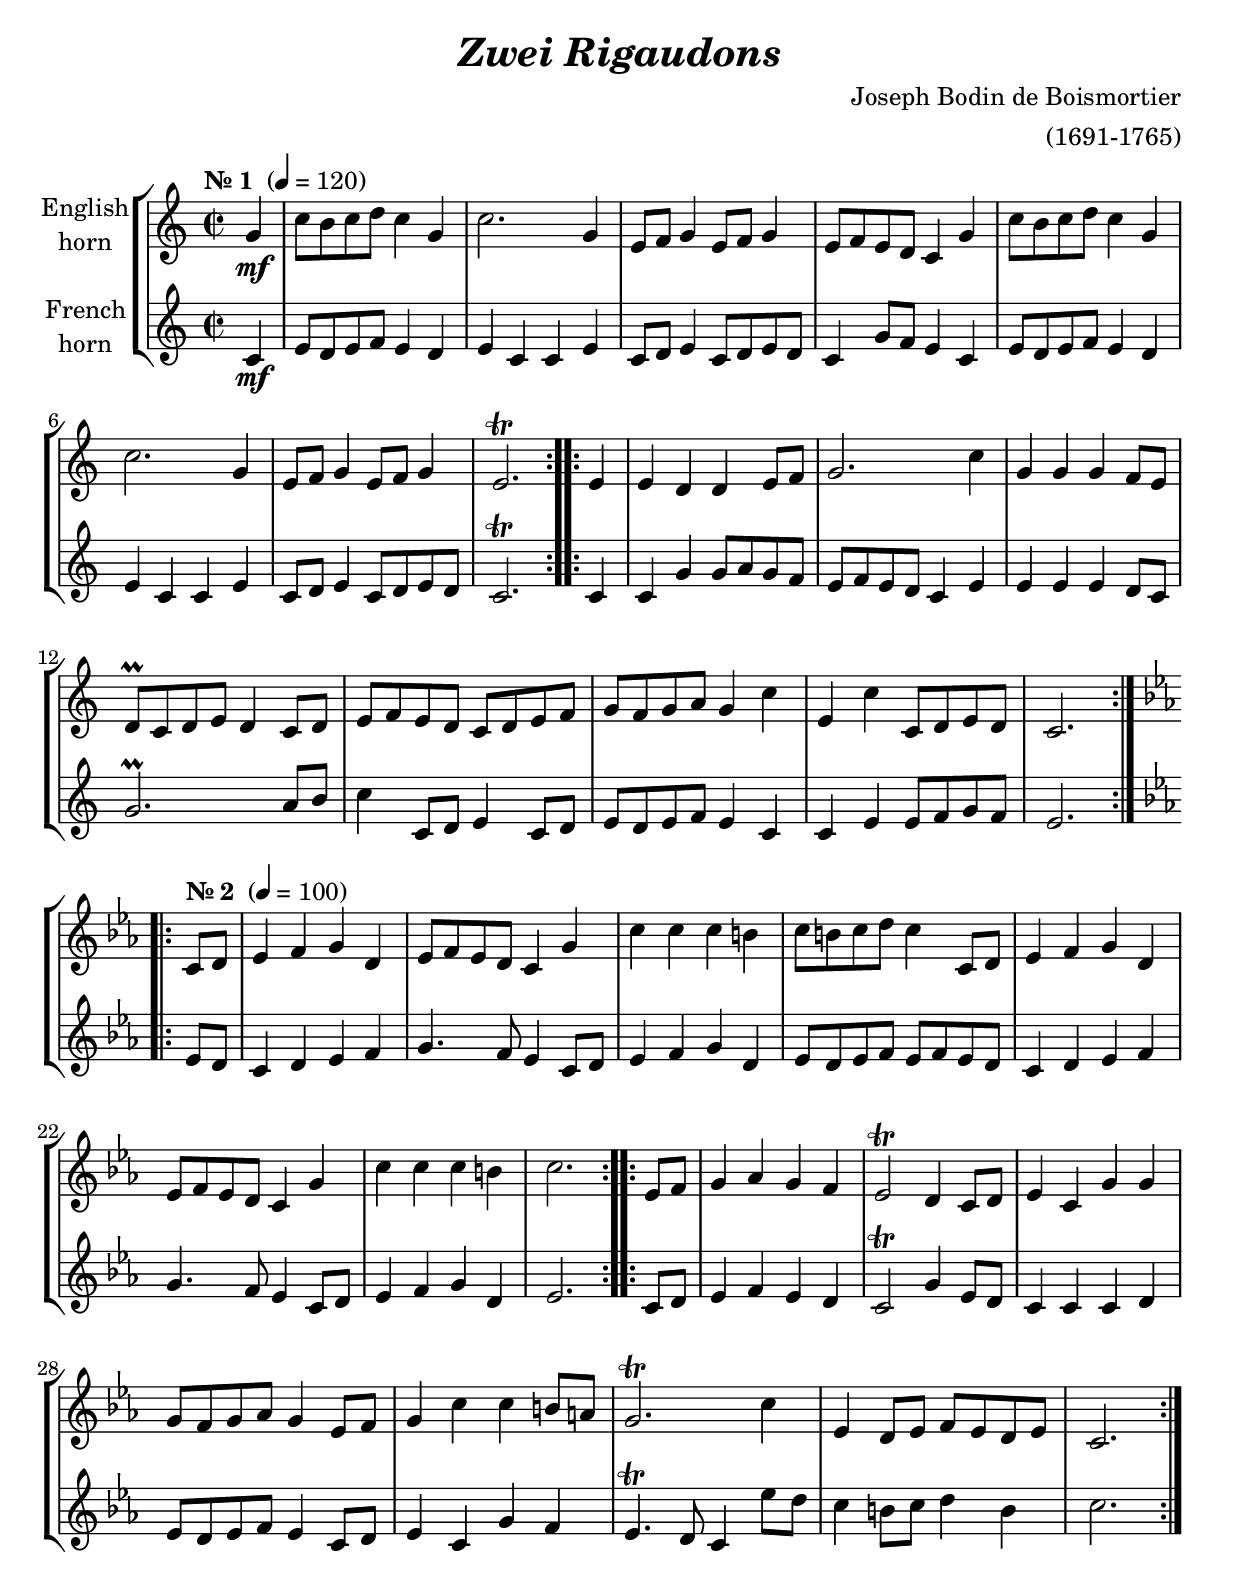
\version "2.24.0"
\include "deutsch.ly"

#(set-global-staff-size 21.75)

\header {
  title     = \markup \bold \italic "Zwei Rigaudons"
  composer  = "Joseph Bodin de Boismortier"
  arranger  = "(1691-1765)"
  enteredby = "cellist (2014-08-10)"
}

voiceconsts = {
  \compressEmptyMeasures
  % Set default beaming for all staves
  %\set Timing.beamExceptions = #'()
  %\set Timing.baseMoment     = #(ly:make-moment 1/4)
  %\set Timing.beatStructure  = 1,1,1
}

mihi = "english horn"
milo = "french horn"
%mihi = "bright acoustic"
%milo = "acoustic bass"

introa = {        \tempo "Nr. 1 " 4=120 \key g \major \time 2/2 \partial 4 }
introb = { \break \tempo "Nr. 2 " 4=100 \key g \minor }

\version "2.24.0"
va = \relative c'' {
   \voiceconsts

   \introa
   \repeat volta 2 {
     d4\mf
     g8 fis g a g4 d
     g2. d4
     h8 c d4 h8 c d4
     h8 c h a g4 d'
     g8 fis g a g4 d

     g2. d4
     h8 c d4 h8 c d4
     h2.\trill 
   }

   \repeat volta 2 {
     h4
     h a a h8 c
     d2. g4
     d d d c8 h

     a\prall g a h a4 g8 a
     h c h a g a h c
     d c d e d4 g
     h, g' g,8 a h a
     g2.
   }

   \introb
   \repeat volta 2 {
     g8 a
     b4 c d a
     b8 c b a g4 d'
     g g g fis
     g8 fis g a g4 g,8 a
     b4 c d a

     b8 c b a g4 d'
     g g g fis
     g2.
   }

   \repeat volta 2 {
     b,8 c
     d4 es d c
     b2\trill a4 g8 a
     b4 g d' d

     d8 c d es d4 b8 c
     d4 g g fis8 e
     d2.\trill g4
     b, a8 b c b a b
     g2.
   }
}

\version "2.24.0"
vb = \relative c' {
   \voiceconsts

   \introa
   \repeat volta 2 {
     g4\mf
     h8 a h c h4 a
     h g g h
     g8 a h4 g8 a h a
     g4 d'8 c h4 g
     h8 a h c h4 a

     h g g h
     g8 a h4 g8 a h a
     g2.\trill
   }

   \repeat volta 2 {
     g4
     g d' d8 e d c
     h c h a g4 h
     h h h a8 g

     d'2.\prall e8 fis
     g4 g,8 a h4 g8 a
     h a h c h4 g
     g h h8 c d c
     h2.
   }

   \introb
   \repeat volta 2 {
     b8 a
     g4 a b c
     d4. c8 b4 g8 a
     b4 c d a
     b8 a b c b c b a
     g4 a b c

     d4. c8 b4 g8 a
     b4 c d a
     b2.
   }

   \repeat volta 2 {
     g8 a
     b4 c b a
     g2\trill d'4 b8 a
     g4 g g a

     b8 a b c b4 g8 a
     b4 g d' c
     b4.\trill a8 g4 b'8 a
     g4 fis8 g a4 fis
     g2.
   }
}


music = \new StaffGroup <<
      \new Staff {
        \set Staff.midiInstrument = \mihi
        \set Staff.instrumentName = \markup \center-column { "English" "horn" }
        \transposition f
        \transpose g c { \va }
      }

      \new Staff {
        \set Staff.midiInstrument = \milo
        \set Staff.instrumentName = \markup \center-column { "French" "horn" }
        \transposition f
        \transpose g c' { \vb }
      }
>>

\book {
  \score {
   \music
    \layout {}
  }

  \score {
    \unfoldRepeats \music

    \midi {
      \context {
        \Score
      }
    }
  }
}
